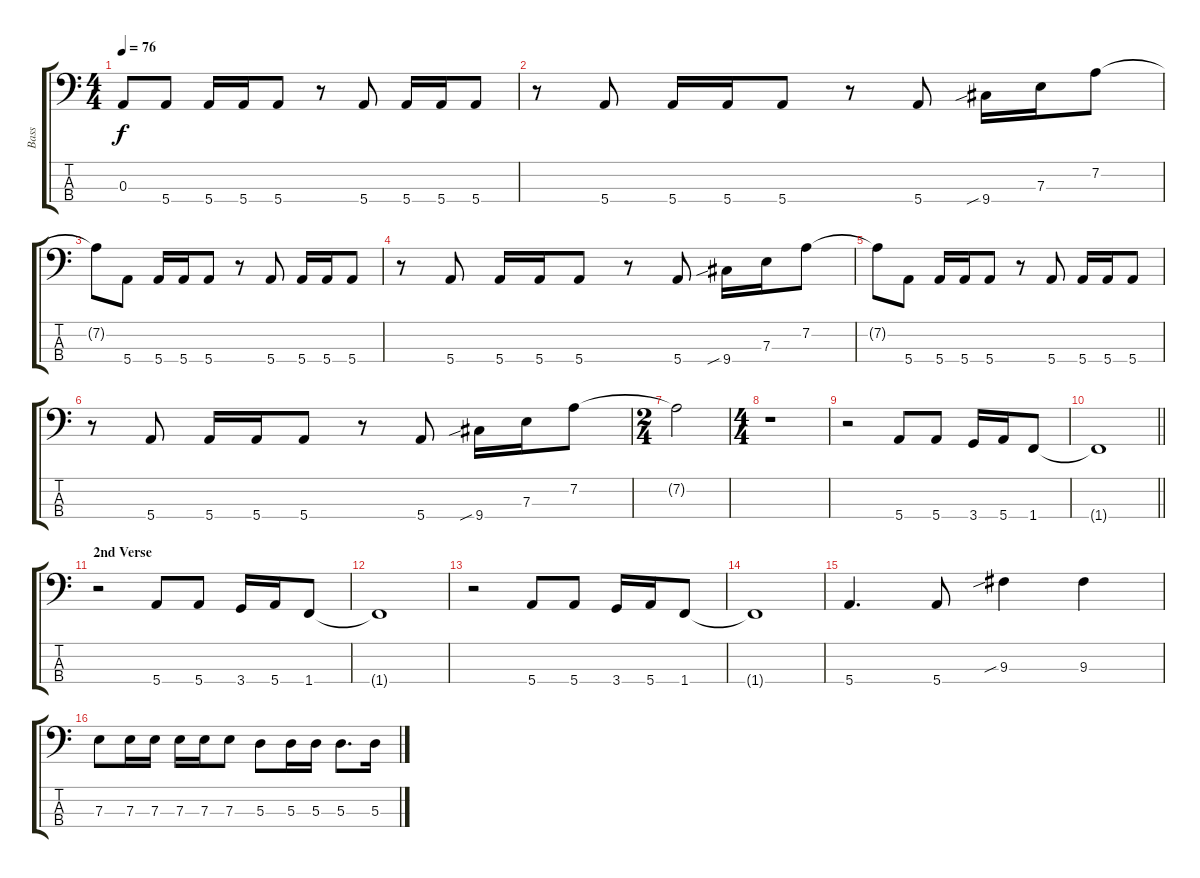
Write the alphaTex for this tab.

\track ("Bass" "Bass") {instrument electricbassfinger}
\staff {score tabs}
\tuning (G2 D2 A1 E1) {hide}
\ts (4 4)
\tempo 76
\clef f4
\ks c
0.3{t}.8{dy f} 5.4.8 5.4.16 5.4.16 5.4.8 r.8 5.4.8 5.4.16 5.4.16 5.4.8 |
r.8 5.4.8 5.4.16 5.4.16 5.4.8 r.8 5.4.8 9.4{sib}.16 7.3.16 7.2.8 |
7.2{t}.8 5.4.8 5.4.16 5.4.16 5.4.8 r.8 5.4.8 5.4.16 5.4.16 5.4.8 |
r.8 5.4.8 5.4.16 5.4.16 5.4.8 r.8 5.4.8 9.4{sib}.16 7.3.16 7.2.8 |
7.2{t}.8 5.4.8 5.4.16 5.4.16 5.4.8 r.8 5.4.8 5.4.16 5.4.16 5.4.8 |
r.8 5.4.8 5.4.16 5.4.16 5.4.8 r.8 5.4.8 9.4{sib}.16 7.3.16 7.2.8 |
\ts (2 4)
7.2{t}.2 |
\ts (4 4)
r.1 |
r.2 5.4.8 5.4.8 3.4.16 5.4.16 1.4.8 |
\barLineRight lightlight
1.4{t}.1 |
\section ("" "2nd Verse")
r.2 5.4.8 5.4.8 3.4.16 5.4.16 1.4.8 |
1.4{t}.1 |
r.2 5.4.8 5.4.8 3.4.16 5.4.16 1.4.8 |
1.4{t}.1 |
5.4.4{d} 5.4.8 9.3{sib}.4 9.3.4 |
7.3.8 7.3.16 7.3.16 7.3.16 7.3.16 7.3.8 5.3.8 5.3.16 5.3.16 5.3.8{d} 5.3.16
